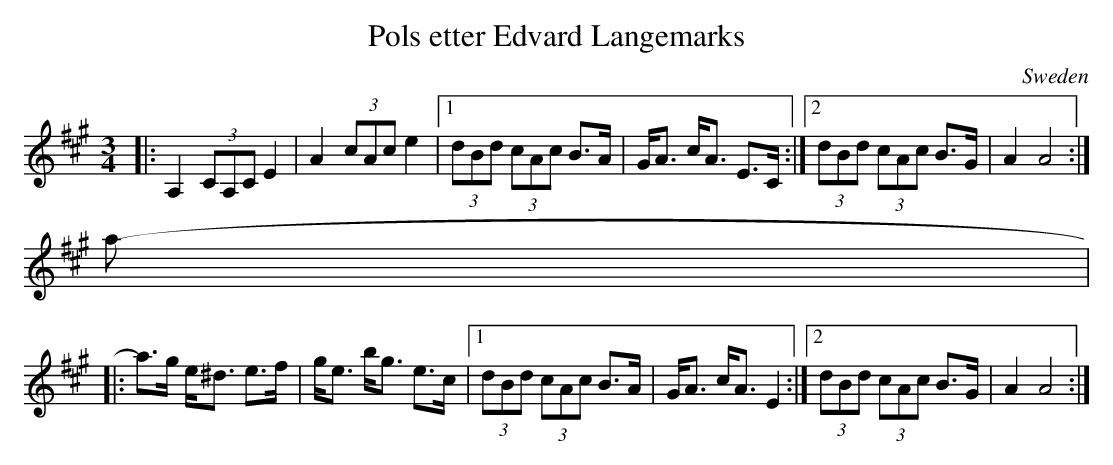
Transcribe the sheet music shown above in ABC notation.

X:1
T:Pols etter Edvard Langemarks
L:1/8
M:3/4
O:Sweden
K:A
|: A,2 (3CA,C E2 | A2 (3cAc e2 |1 \
   (3dBd (3cAc B>A | G<A c<A E>C :|2 (3dBd (3cAc B>G | A2 A4 :|
a- |:
a>g e<^d e>f | g<e b<g e>c |1 \
   (3dBd (3cAc B>A | G<A c<A E2 :|2 (3dBd (3cAc B>G | A2 A4 :|
